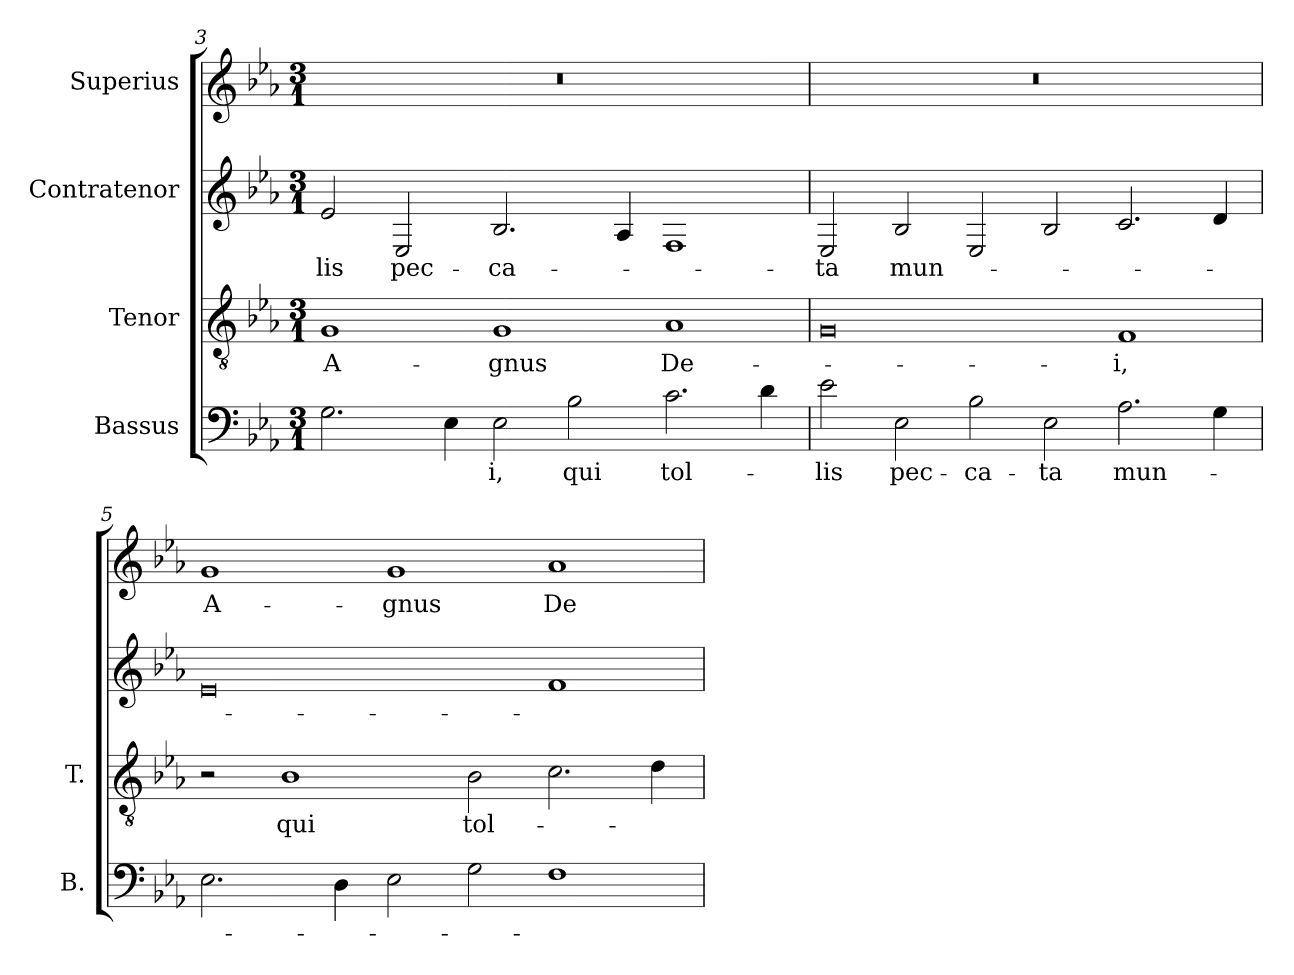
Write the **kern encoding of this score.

**kern	**text	**kern	**text	**kern	**text	**kern	**text
*part4	*part4	*part3	*part3	*part2	*part2	*part1	*part1
*staff4	*staff4	*staff3	*staff3	*staff2	*staff2	*staff1	*staff1
*I"Bassus	*	*I"Tenor	*	*I"Contratenor	*	*I"Superius	*
*I'B.	*	*I'T.	*	*	*	*	*
*clefF4	*	*clefGv2	*	*clefG2	*	*clefG2	*
*	*	*ITrd7c12	*	*ITrd7c12	*	*	*
*k[b-e-a-]	*	*k[b-e-a-]	*	*k[b-e-a-]	*	*k[b-e-a-]	*
*E-:	*	*E-:	*	*E-:	*	*E-:	*
*M3/1	*	*M3/1	*	*M3/1	*	*M3/1	*
=3	=3	=3	=3	=3	=3	=3	=3
!	!	!	!LO:LY:b:color=#000000	!	!	!	!
!	!	!	!	!	!LO:LY:b:color=#000000	!LO:N:vis=1	!
2.Gi\	.	1GGi	A-	2E-i/	-lis	0.r	.
!	!	!	!	!	!LO:LY:b:color=#000000	!	!
.	.	.	.	2EE-i/	pec-	.	.
4E-i\	.	.	.	.	.	.	.
!	!LO:LY:b:color=#000000	!	!	!	!	!	!
!	!	!	!LO:LY:b:color=#000000	!	!	!	!
!	!	!	!	!	!LO:LY:b:color=#000000	!	!
2E-i\	-i,	1GGi	-gnus	2.BB-i/	-ca-	.	.
!	!LO:LY:b:color=#000000	!	!	!	!	!	!
2B-i\	qui	.	.	.	.	.	.
.	.	.	.	4AA-i/	.	.	.
!	!LO:LY:b:color=#000000	!	!	!	!	!	!
!	!	!	!LO:LY:b:color=#000000	!	!	!	!
2.ci\	tol-	1AA-i	De-	1FFi	.	.	.
4di\	.	.	.	.	.	.	.
=4	=4	=4	=4	=4	=4	=4	=4
!	!LO:LY:b:color=#000000	!	!	!	!	!	!
!	!	!	!	!	!LO:LY:b:color=#000000	!LO:N:vis=1	!
2e-i\	-lis	0GGi	.	2EE-i/	-ta	0.r	.
!	!LO:LY:b:color=#000000	!	!	!	!	!	!
!	!	!	!	!	!LO:LY:b:color=#000000	!	!
2E-i\	pec-	.	.	2BB-i/	mun-	.	.
!	!LO:LY:b:color=#000000	!	!	!	!	!	!
2B-i\	-ca-	.	.	2EE-i/	.	.	.
!	!LO:LY:b:color=#000000	!	!	!	!	!	!
2E-i\	-ta	.	.	2BB-i/	.	.	.
!	!LO:LY:b:color=#000000	!	!	!	!	!	!
!	!	!	!LO:LY:b:color=#000000	!	!	!	!
2.A-i\	mun-	1FFi	-i,	2.Ci/	.	.	.
4Gi\	.	.	.	4Di/	.	.	.
=5	=5	=5	=5	=5	=5	=5	=5
!	!	!	!	!	!	!	!LO:LY:b:color=#000000
2.E-i\	.	2r	.	0E-i	.	1gi	A-
!	!	!	!LO:LY:b:color=#000000	!	!	!	!
.	.	1BB-i	qui	.	.	.	.
4Di\	.	.	.	.	.	.	.
!	!	!	!	!	!	!	!LO:LY:b:color=#000000
2E-i\	.	.	.	.	.	1gi	-gnus
!	!	!	!LO:LY:b:color=#000000	!	!	!	!
2Gi\	.	2BB-i\	tol-	.	.	.	.
!	!	!	!	!	!	!	!LO:LY:b:color=#000000
1Fi	.	2.Ci\	.	1Fi	.	1a-i	De-
.	.	4Di\	.	.	.	.	.
=	=	=	=	=	=	=	=
*-	*-	*-	*-	*-	*-	*-	*-
